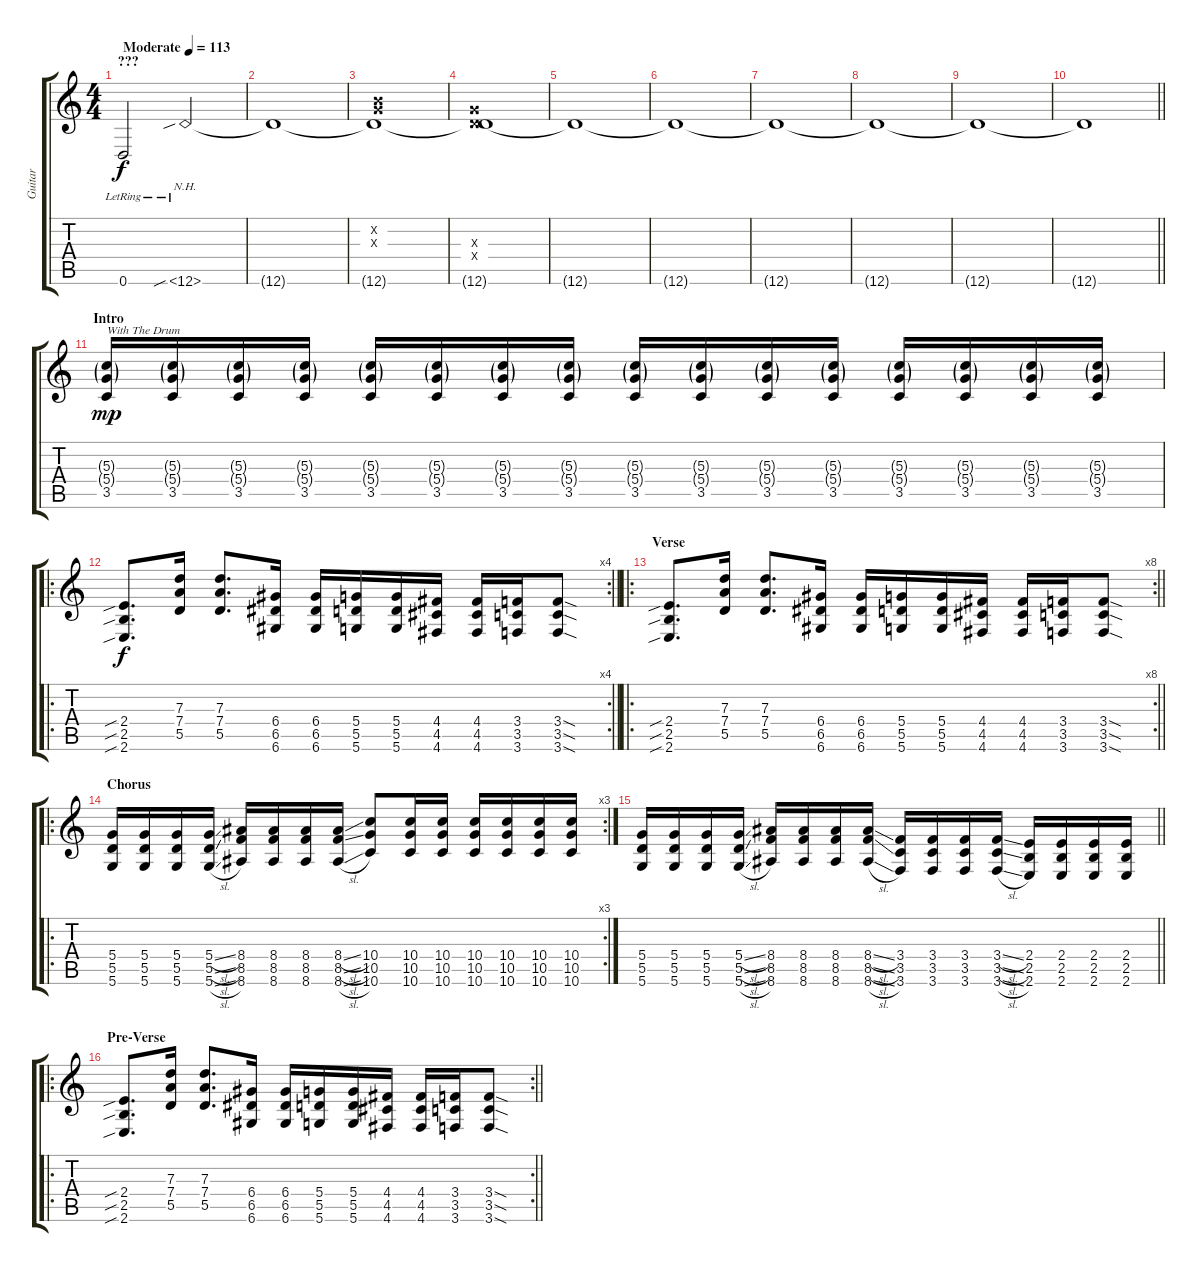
\track ("Guitar" "Guitar") {instrument overdrivenguitar}
\staff {score tabs}
\tuning (E4 B3 G3 D3 A2 D2) {hide}
\ts (4 4)
\section ("" "???")
\tempo (113 "Moderate")
\clef g2
\ks c
0.6{lr}.2{dy f instrument overdrivenguitar} 12.6{nh sib lr}.2 |
12.6{t}.1 |
(0.2{x} 0.3{x} 12.6{t}).1 |
(0.3{x} 0.4{x} 12.6{t}).1 |
12.6{t}.1 |
12.6{t}.1 |
12.6{t}.1 |
12.6{t}.1 |
12.6{t}.1 |
\barLineRight lightlight
12.6{t}.1 |
\section ("" "Intro")
(5.3{g} 5.4{g} 3.5).16{txt "With The Drum" dy mp volume 10} (5.3{g} 5.4{g} 3.5).16 (5.3{g} 5.4{g} 3.5).16 (5.3{g} 5.4{g} 3.5).16 (5.3{g} 5.4{g} 3.5).16 (5.3{g} 5.4{g} 3.5).16 (5.3{g} 5.4{g} 3.5).16 (5.3{g} 5.4{g} 3.5).16 (5.3{g} 5.4{g} 3.5).16 (5.3{g} 5.4{g} 3.5).16 (5.3{g} 5.4{g} 3.5).16 (5.3{g} 5.4{g} 3.5).16 (5.3{g} 5.4{g} 3.5).16 (5.3{g} 5.4{g} 3.5).16 (5.3{g} 5.4{g} 3.5).16 (5.3{g} 5.4{g} 3.5).16 |
\ro
\rc 4
\barLineRight lightlight
(2.4{sib} 2.5{sib} 2.6{sib}).8{d dy f} (7.3 7.4 5.5).16 (7.3 7.4 5.5).8{d} (6.4 6.5 6.6).16 (6.4 6.5 6.6).16 (5.4 5.5 5.6).16 (5.4 5.5 5.6).16 (4.4 4.5 4.6).16 (4.4 4.5 4.6).16 (3.4 3.5 3.6).16 (3.4{sod} 3.5{sod} 3.6{sod}).8 |
\ro
\rc 8
\section ("" "Verse")
\barLineRight lightlight
(2.4{sib} 2.5{sib} 2.6{sib}).8{d} (7.3 7.4 5.5).16 (7.3 7.4 5.5).8{d} (6.4 6.5 6.6).16 (6.4 6.5 6.6).16 (5.4 5.5 5.6).16 (5.4 5.5 5.6).16 (4.4 4.5 4.6).16 (4.4 4.5 4.6).16 (3.4 3.5 3.6).16 (3.4{sod} 3.5{sod} 3.6{sod}).8 |
\ro
\rc 3
\section ("" "Chorus")
(5.4 5.5 5.6).16 (5.4 5.5 5.6).16 (5.4 5.5 5.6).16 (5.4{sl} 5.5{sl} 5.6{sl}).16 (8.4 8.5 8.6).16 (8.4 8.5 8.6).16 (8.4 8.5 8.6).16 (8.4{sl} 8.5{sl} 8.6{sl}).16 (10.4 10.5 10.6).8 (10.4 10.5 10.6).16 (10.4 10.5 10.6).16 (10.4 10.5 10.6).16 (10.4 10.5 10.6).16 (10.4 10.5 10.6).16 (10.4 10.5 10.6).16 |
\barLineRight lightlight
(5.4 5.5 5.6).16 (5.4 5.5 5.6).16 (5.4 5.5 5.6).16 (5.4{sl} 5.5{sl} 5.6{sl}).16 (8.4 8.5 8.6).16 (8.4 8.5 8.6).16 (8.4 8.5 8.6).16 (8.4{sl} 8.5{sl} 8.6{sl}).16 (3.4 3.5 3.6).16 (3.4 3.5 3.6).16 (3.4 3.5 3.6).16 (3.4{sl} 3.5{sl} 3.6{sl}).16 (2.4 2.5 2.6).16 (2.4 2.5 2.6).16 (2.4 2.5 2.6).16 (2.4 2.5 2.6).16 |
\ro
\rc 2
\section ("" "Pre-Verse")
\barLineRight lightlight
(2.4{sib} 2.5{sib} 2.6{sib}).8{d} (7.3 7.4 5.5).16 (7.3 7.4 5.5).8{d} (6.4 6.5 6.6).16 (6.4 6.5 6.6).16 (5.4 5.5 5.6).16 (5.4 5.5 5.6).16 (4.4 4.5 4.6).16 (4.4 4.5 4.6).16 (3.4 3.5 3.6).16 (3.4{sod} 3.5{sod} 3.6{sod}).8
